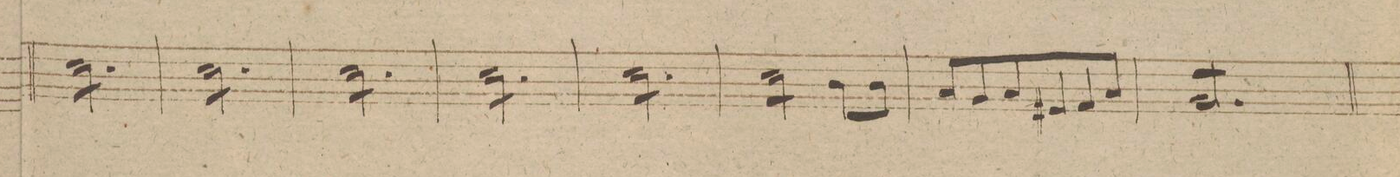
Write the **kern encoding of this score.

**kern
*I"Organo.
*clefF4
*k[f#]
*met(c|)
*M3/4
8E\L
8E\
8E\
8E\
8E\
8E\J
=238
8E\L
8E\
8E\
8E\
8E\
8E\J
=239
8E\L
8E\
8E\
8E\
8E\
8E\J
=240
8E\L
8E\
8E\
8E\
8E\
8E\J
=241
8E\L
8E\
8E\
8E\
8E\
8E\J
=242
8E\L
8E\
8E\
8E\J
*Xtremolo
8D\L
8D\J
=243
8C/L
8BB/
8C/
8GG#X/
8AA/
8C/J
=244
*tremolo
8BB/L
8BB/
8BB/
8BB/
8BB/
8BB/J
=245
*-
